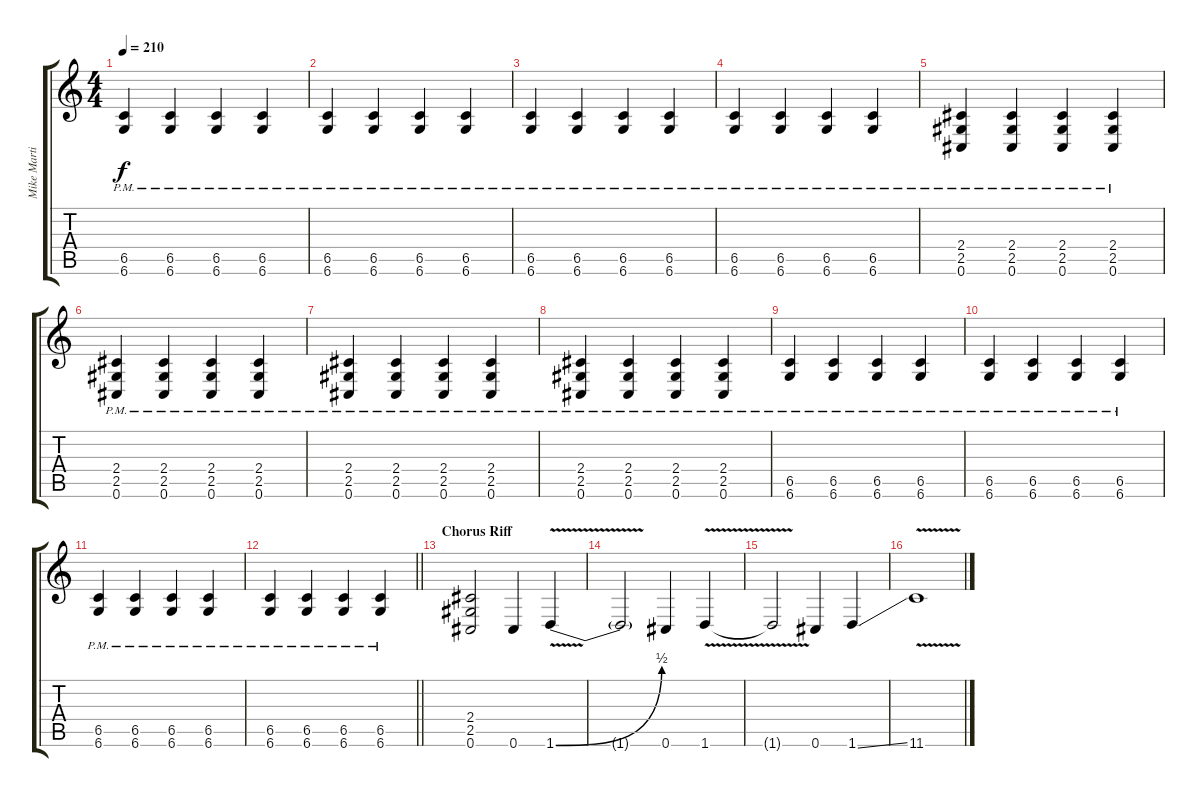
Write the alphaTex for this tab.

\track ("Mike Martin" "Mike Marti") {instrument overdrivenguitar}
\staff {score tabs}
\tuning (Db4 Ab3 E3 B2 Gb2 Db2) {hide}
\ts (4 4)
\tempo 210
\clef g2
\ks c
(6.5{pm} 6.6{pm}).4{dy f} (6.5{pm} 6.6{pm}).4 (6.5{pm} 6.6{pm}).4 (6.5{pm} 6.6{pm}).4 |
(6.5{pm} 6.6{pm}).4 (6.5{pm} 6.6{pm}).4 (6.5{pm} 6.6{pm}).4 (6.5{pm} 6.6{pm}).4 |
(6.5{pm} 6.6{pm}).4 (6.5{pm} 6.6{pm}).4 (6.5{pm} 6.6{pm}).4 (6.5{pm} 6.6{pm}).4 |
(6.5{pm} 6.6{pm}).4 (6.5{pm} 6.6{pm}).4 (6.5{pm} 6.6{pm}).4 (6.5{pm} 6.6{pm}).4 |
(2.4{pm} 2.5{pm} 0.6{pm}).4 (2.4{pm} 2.5{pm} 0.6{pm}).4 (2.4{pm} 2.5{pm} 0.6{pm}).4 (2.4{pm} 2.5{pm} 0.6{pm}).4 |
(2.4{pm} 2.5{pm} 0.6{pm}).4 (2.4{pm} 2.5{pm} 0.6{pm}).4 (2.4{pm} 2.5{pm} 0.6{pm}).4 (2.4{pm} 2.5{pm} 0.6{pm}).4 |
(2.4{pm} 2.5{pm} 0.6{pm}).4 (2.4{pm} 2.5{pm} 0.6{pm}).4 (2.4{pm} 2.5{pm} 0.6{pm}).4 (2.4{pm} 2.5{pm} 0.6{pm}).4 |
(2.4{pm} 2.5{pm} 0.6{pm}).4 (2.4{pm} 2.5{pm} 0.6{pm}).4 (2.4{pm} 2.5{pm} 0.6{pm}).4 (2.4{pm} 2.5{pm} 0.6{pm}).4 |
(6.5{pm} 6.6{pm}).4 (6.5{pm} 6.6{pm}).4 (6.5{pm} 6.6{pm}).4 (6.5{pm} 6.6{pm}).4 |
(6.5{pm} 6.6{pm}).4 (6.5{pm} 6.6{pm}).4 (6.5{pm} 6.6{pm}).4 (6.5{pm} 6.6{pm}).4 |
(6.5{pm} 6.6{pm}).4 (6.5{pm} 6.6{pm}).4 (6.5{pm} 6.6{pm}).4 (6.5{pm} 6.6{pm}).4 |
\barLineRight lightlight
(6.5{pm} 6.6{pm}).4 (6.5{pm} 6.6{pm}).4 (6.5{pm} 6.6{pm}).4 (6.5{pm} 6.6{pm}).4 |
\section ("" "Chorus Riff")
(2.4 2.5 0.6).2 0.6.4 1.6{be (bend 0 0 60 2) v}.4 |
1.6{t}.2 0.6.4 1.6{v}.4 |
1.6{t}.2 0.6.4 1.6{ss}.4 |
11.6{v}.1
